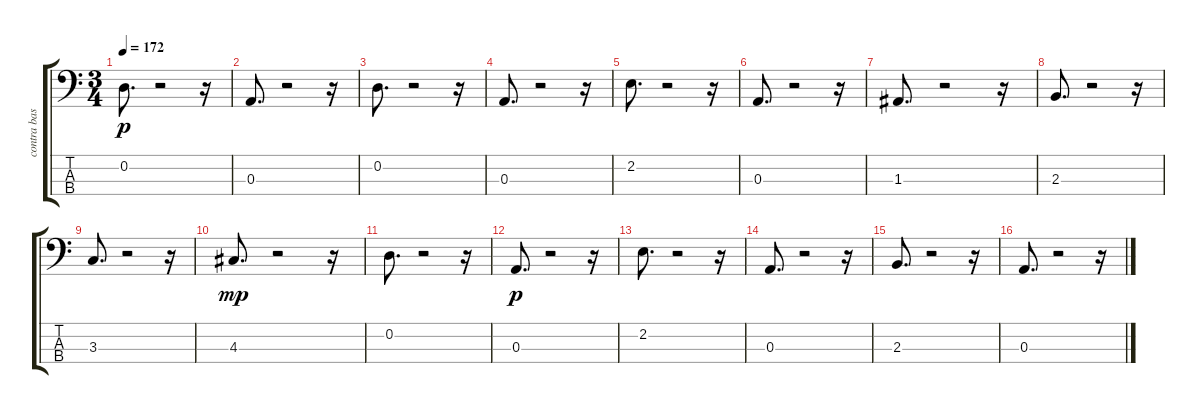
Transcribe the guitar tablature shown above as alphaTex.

\track ("contra basses" "contra bas") {instrument contrabass}
\staff {score tabs}
\tuning (G2 D2 A1 E1) {hide}
\ts (3 4)
\tempo 172
\clef f4
\ks c
0.2.8{d dy p} r.2 r.16 |
0.3.8{d} r.2 r.16 |
0.2.8{d} r.2 r.16 |
0.3.8{d} r.2 r.16 |
2.2.8{d} r.2 r.16 |
0.3.8{d} r.2 r.16 |
1.3.8{d} r.2 r.16 |
2.3.8{d} r.2 r.16 |
3.3.8{d} r.2 r.16 |
4.3.8{d dy mp} r.2 r.16 |
0.2.8{d} r.2 r.16 |
0.3.8{d dy p} r.2 r.16 |
2.2.8{d} r.2 r.16 |
0.3.8{d} r.2 r.16 |
2.3.8{d} r.2 r.16 |
0.3.8{d} r.2 r.16
